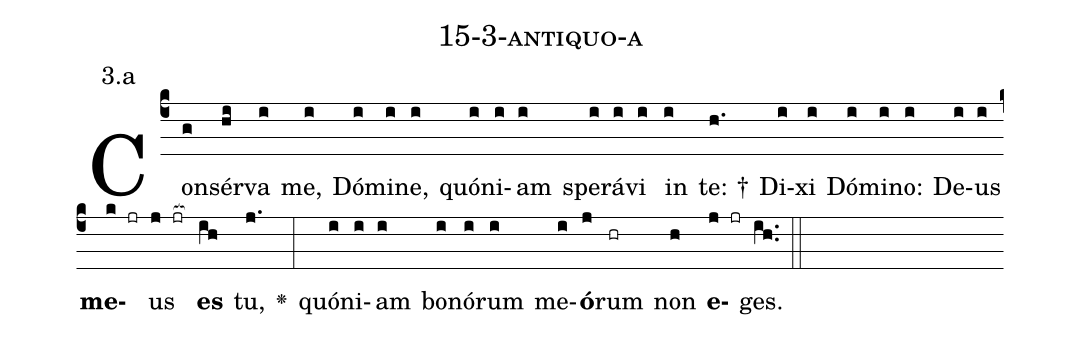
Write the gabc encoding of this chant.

name: 15-3-antiquo-a;
annotation: 3.a;
%%
(c4)Con(g)sér(hi)va(i) me,(i) Dó(i)mi(i)ne,(i) quón(i)i(i)am(i) spe(i)rá(i)vi(i) in(i) te: †(h.) Di(i)xi(i) Dó(i)mi(i)no:(i) De(i)us(i) <b>me</b>(k jr)us(j jr[ocb:1{]) <b>es</b>(ih[ocb:0}]) tu,(j.) <v>\greheightstar</v>(:) quón(i)i(i)am(i) bo(i)nó(i)rum(i) me(i)<b>ó</b>(j)rum(hr) non(h) <b>e</b>(j jr)ges.(ih..) (::)


%E(i) u(i) o(j) u(h) a(j) e.(ih..) (::)
